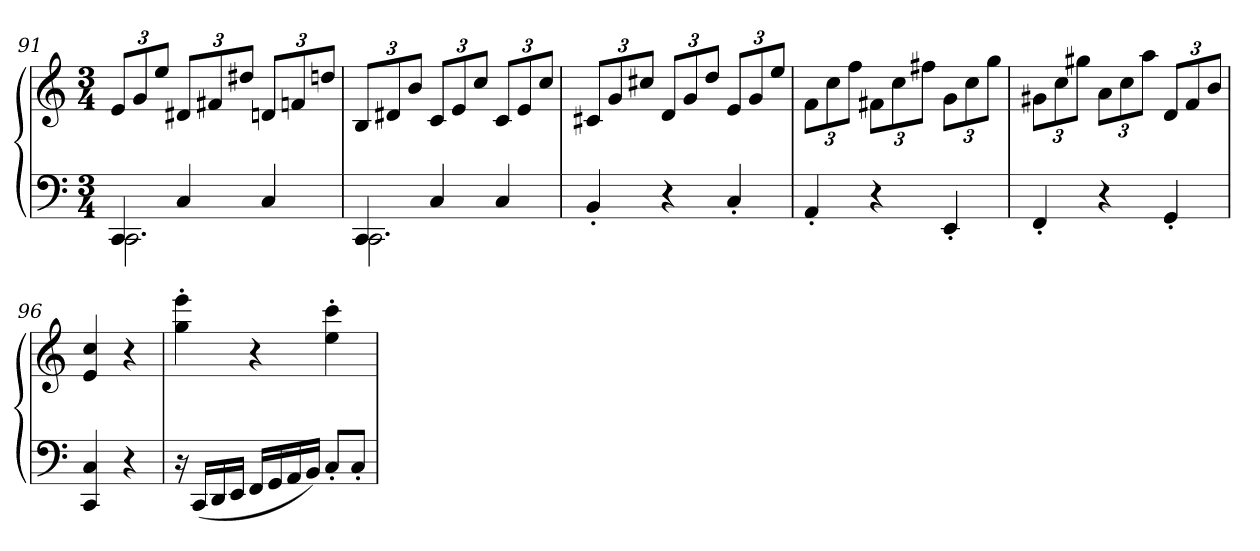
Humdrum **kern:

**kern	**kern
*part1	*part1
*staff2	*staff1
*clefF4	*clefG2
*k[]	*k[]
*C:	*C:
*M3/4	*M3/4
=91	=91
*^	*
4CC	2.CC	12eL
.	.	12g
.	.	12eeJ
4C	.	12d#XL
.	.	12f#X
.	.	12dd#XJ
4C	.	12dnL
.	.	12fn
.	.	12ddnJ
=92	=92	=92
4CC	2.CC	12BL
.	.	12d#X
.	.	12bJ
4C	.	12cL
.	.	12e
.	.	12ccJ
4C	.	12cL
.	.	12e
.	.	12ccJ
*v	*v	*
=93	=93
4BB'	12c#XL
.	12g
.	12cc#XJ
4r	12dL
.	12g
.	12ddJ
4C'	12eL
.	12g
.	12eeJ
=94	=94
4AA'	12fL
.	12cc
.	12ffJ
4r	12f#XL
.	12cc
.	12ff#XJ
4EE'	12gL
.	12cc
.	12ggJ
=95	=95
4FF'	12g#XL
.	12cc
.	12gg#XJ
4r	12aL
.	12cc
.	12aaJ
4GG'	12dL
.	12f
.	12bJ
=96	=96
4CC 4C	4e 4cc
4r	4r
=97	=97
16r	4gg' 4eee'
(16CCLL	.
16DD	.
16EEJJ	.
16FFLL	4r
16GG	.
16AA	.
16BBJJ)	.
8C'L	4ee' 4ccc'
8C'J	.
=	=
*-	*-
